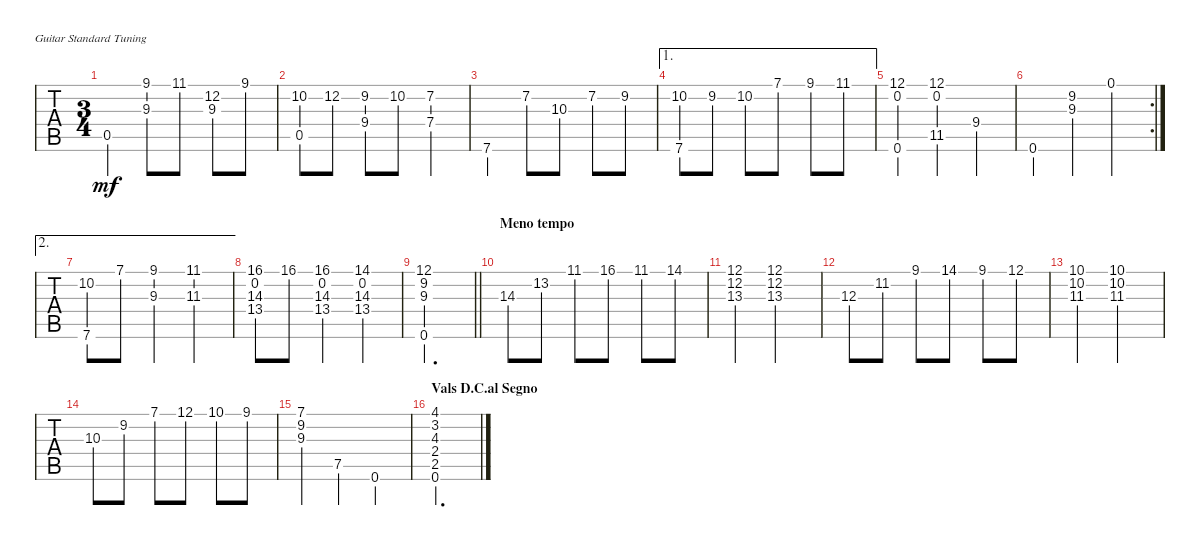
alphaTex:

\defaultSystemsLayout 4
\bracketExtendMode groupsimilarinstruments
\singleTrackTrackNamePolicy hidden
\multiTrackTrackNamePolicy hidden
\firstSystemTrackNameOrientation horizontal
\otherSystemsTrackNameOrientation horizontal
\track ("Nylon Guitar" "N-Gt") {instrument acousticguitarnylon}
\staff {tabs}
\tuning (E4 B3 G3 D3 A2 E2)
\ts (3 4)
\tempo (120 hide)
\clef g2
\ks a
0.5.4{dy mf} (9.1 9.3).8 11.1.8 (12.2 9.3).8 9.1.8 |
(0.5 10.2).8 12.2.8 (9.2 9.4).8 10.2.8 (7.2 7.4).4 |
7.6.4 7.2.8 10.3.8 7.2.8 9.2.8 |
\ae 1
(10.2 7.6).8 9.2.8 10.2.8 7.1.8 9.1.8 11.1.8 |
(12.1 0.2 0.6).4 (0.2 12.1 11.5).4 9.4.4 |
\rc 2
0.6.4 (9.2 9.3).4 0.1.4 |
\ae 2
(10.2 7.6).8 7.1.8 (9.1 9.3).4 (11.1 11.3).4 |
(16.1 0.2 13.4 14.3).8 16.1.8 (16.1 0.2 13.4 14.3).4 (14.1 0.2 13.4 14.3).4 |
\barLineRight lightlight
(12.1 9.2 9.3 0.6).2{d} |
\section ("" "Meno tempo")
14.3.8 13.2.8 11.1.8 16.1.8 11.1.8 14.1.8 |
(12.1 12.2 13.3).4 (12.1 12.2 13.3).2 |
12.3.8 11.2.8 9.1.8 14.1.8 9.1.8 12.1.8 |
(10.1 10.2 11.3).4 (11.3 10.2 10.1).2 |
10.3.8 9.2.8 7.1.8 12.1.8 10.1.8 9.1.8 |
(7.1 9.2 9.3).4 7.5.4 0.6.4 |
\section ("" "Vals D.C.al Segno")
(4.1 3.2 4.3 2.4 2.5 0.6).2{d}
